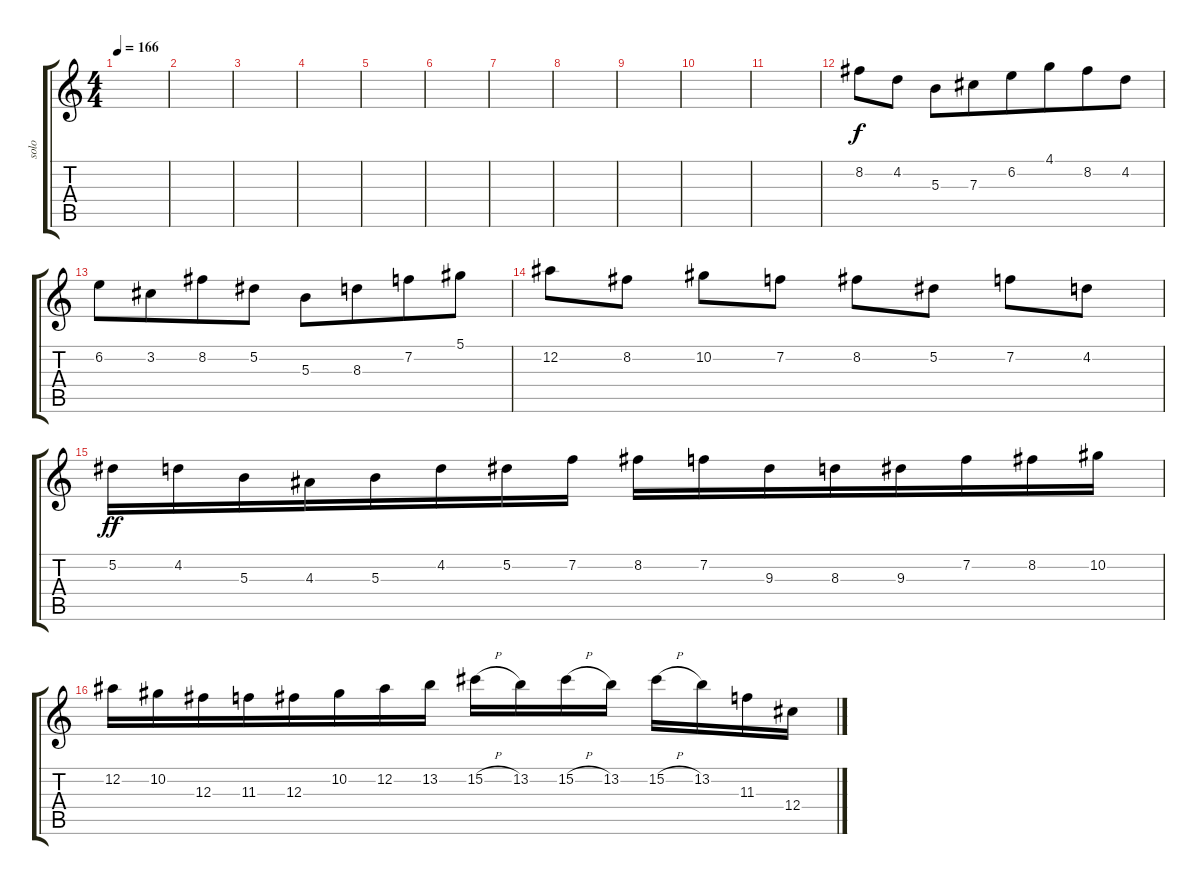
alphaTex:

\track ("solo" "solo") {instrument distortionguitar}
\staff {score tabs}
\tuning (Eb4 Bb3 Gb3 Db3 Ab2 Eb2) {hide}
\ts (4 4)
\tempo 166
\clef g2
\ks c
|
|
|
|
|
|
|
|
|
|
|
8.2.8{dy f beam merge} 4.2.8 5.3.8{beam merge} 7.3.8{beam merge} 6.2.8 4.1.8{beam merge} 8.2.8{beam merge} 4.2.8 |
6.2.8 3.2.8{beam merge} 8.2.8 5.2.8 5.3.8 8.3.8{beam merge} 7.2.8{beam merge} 5.1.8 |
12.2.8 8.2.8 10.2.8{beam merge} 7.2.8 8.2.8 5.2.8 7.2.8 4.2.8 |
5.2.16{dy ff} 4.2.16{beam merge} 5.3.16{beam merge} 4.3.16{beam merge} 5.3.16{beam merge} 4.2.16{beam merge} 5.2.16{beam merge} 7.2.16 8.2.16 7.2.16 9.3.16{beam merge} 8.3.16{beam merge} 9.3.16 7.2.16{beam merge} 8.2.16 10.2.16 |
12.2.16 10.2.16 12.3.16{beam merge} 11.3.16{beam merge} 12.3.16 10.2.16{beam merge} 12.2.16{beam merge} 13.2.16 15.2{h}.16 13.2.16 15.2{h}.16 13.2.16 15.2{h}.16 13.2.16 11.3.16{beam merge} 12.4.16
